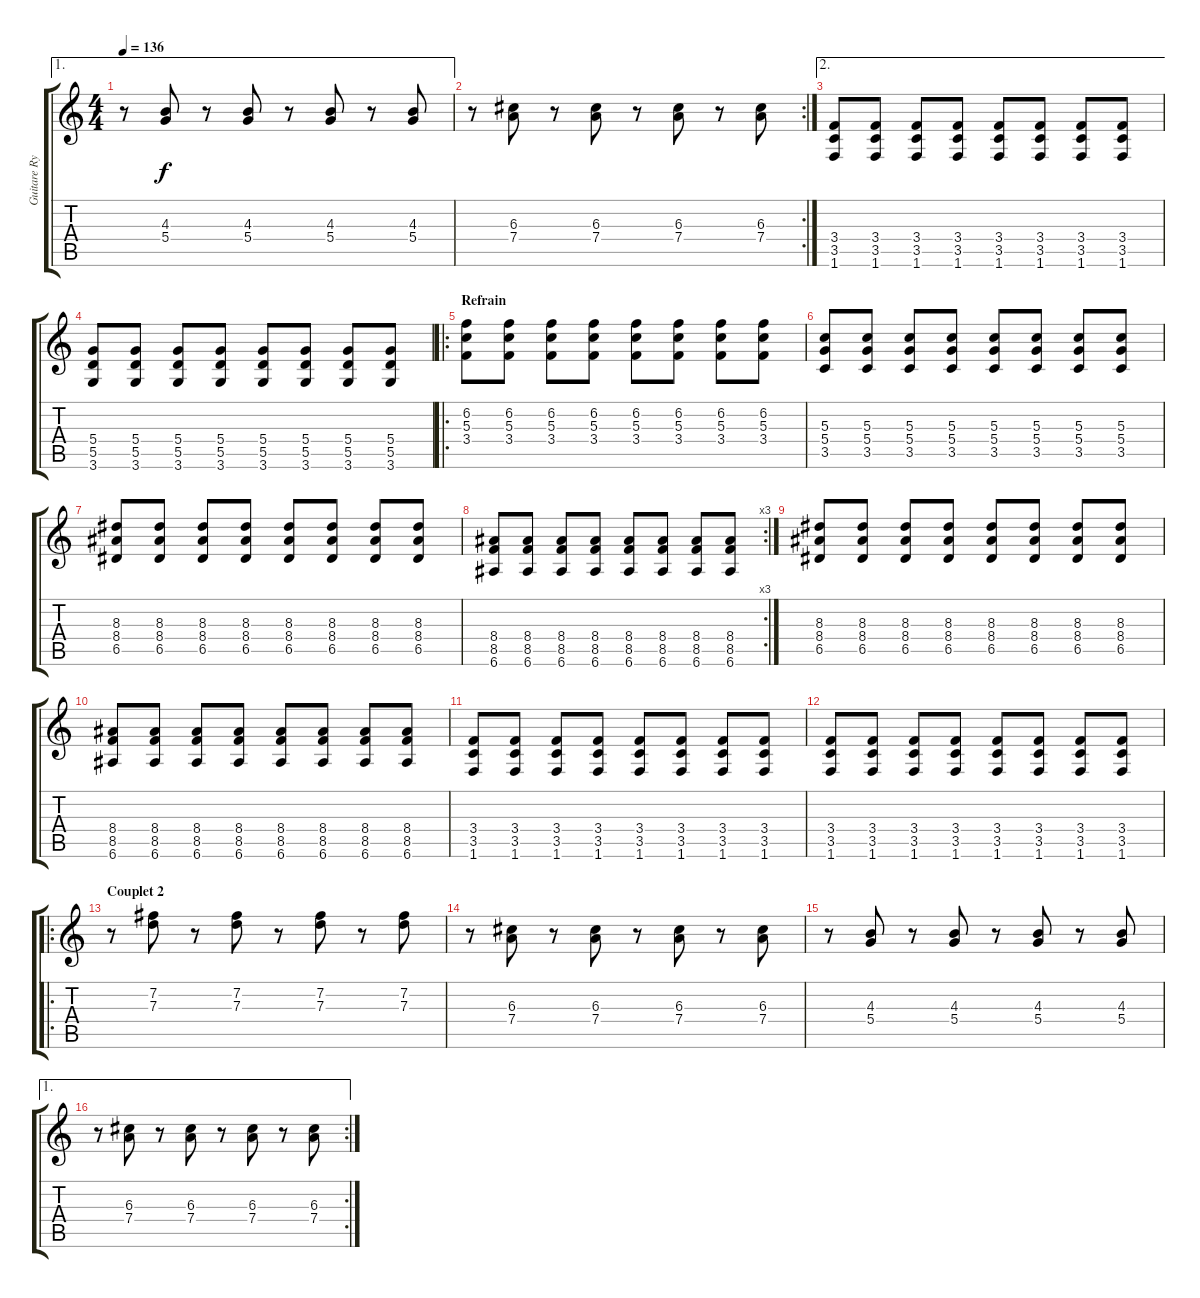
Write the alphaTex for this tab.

\track ("Guitare Rythmique" "Guitare Ry") {instrument distortionguitar}
\staff {score tabs}
\tuning (E4 B3 G3 D3 A2 E2) {hide}
\ae 1
\ts (4 4)
\tempo 136
\clef g2
\ks c
r.8{dy f} (4.3 5.4).8 r.8 (4.3 5.4).8 r.8 (4.3 5.4).8 r.8 (4.3 5.4).8 |
\rc 2
r.8 (6.3 7.4).8 r.8 (6.3 7.4).8 r.8 (6.3 7.4).8 r.8 (6.3 7.4).8 |
\ae 2
(3.4 3.5 1.6).8{volume 10 instrument distortionguitar} (3.4 3.5 1.6).8 (3.4 3.5 1.6).8 (3.4 3.5 1.6).8 (3.4 3.5 1.6).8 (3.4 3.5 1.6).8 (3.4 3.5 1.6).8 (3.4 3.5 1.6).8 |
(5.4 5.5 3.6).8 (5.4 5.5 3.6).8 (5.4 5.5 3.6).8 (5.4 5.5 3.6).8 (5.4 5.5 3.6).8 (5.4 5.5 3.6).8 (5.4 5.5 3.6).8 (5.4 5.5 3.6).8 |
\ro
\section ("" "Refrain")
(6.2 5.3 3.4).8 (6.2 5.3 3.4).8 (6.2 5.3 3.4).8 (6.2 5.3 3.4).8 (6.2 5.3 3.4).8 (6.2 5.3 3.4).8 (6.2 5.3 3.4).8 (6.2 5.3 3.4).8 |
(5.3 5.4 3.5).8 (5.3 5.4 3.5).8 (5.3 5.4 3.5).8 (5.3 5.4 3.5).8 (5.3 5.4 3.5).8 (5.3 5.4 3.5).8 (5.3 5.4 3.5).8 (5.3 5.4 3.5).8 |
(8.3 8.4 6.5).8 (8.3 8.4 6.5).8 (8.3 8.4 6.5).8 (8.3 8.4 6.5).8 (8.3 8.4 6.5).8 (8.3 8.4 6.5).8 (8.3 8.4 6.5).8 (8.3 8.4 6.5).8 |
\rc 3
(8.4 8.5 6.6).8 (8.4 8.5 6.6).8 (8.4 8.5 6.6).8 (8.4 8.5 6.6).8 (8.4 8.5 6.6).8 (8.4 8.5 6.6).8 (8.4 8.5 6.6).8 (8.4 8.5 6.6).8 |
(8.3 8.4 6.5).8 (8.3 8.4 6.5).8 (8.3 8.4 6.5).8 (8.3 8.4 6.5).8 (8.3 8.4 6.5).8 (8.3 8.4 6.5).8 (8.3 8.4 6.5).8 (8.3 8.4 6.5).8 |
(8.4 8.5 6.6).8 (8.4 8.5 6.6).8 (8.4 8.5 6.6).8 (8.4 8.5 6.6).8 (8.4 8.5 6.6).8 (8.4 8.5 6.6).8 (8.4 8.5 6.6).8 (8.4 8.5 6.6).8 |
(3.4 3.5 1.6).8 (3.4 3.5 1.6).8 (3.4 3.5 1.6).8 (3.4 3.5 1.6).8 (3.4 3.5 1.6).8 (3.4 3.5 1.6).8 (3.4 3.5 1.6).8 (3.4 3.5 1.6).8 |
(3.4 3.5 1.6).8 (3.4 3.5 1.6).8 (3.4 3.5 1.6).8 (3.4 3.5 1.6).8 (3.4 3.5 1.6).8 (3.4 3.5 1.6).8 (3.4 3.5 1.6).8 (3.4 3.5 1.6).8 |
\ro
\section ("" "Couplet 2")
r.8{volume 7 instrument electricguitarclean} (7.2 7.3).8 r.8 (7.2 7.3).8 r.8 (7.2 7.3).8 r.8 (7.2 7.3).8 |
r.8 (6.3 7.4).8 r.8 (6.3 7.4).8 r.8 (6.3 7.4).8 r.8 (6.3 7.4).8 |
r.8 (4.3 5.4).8 r.8 (4.3 5.4).8 r.8 (4.3 5.4).8 r.8 (4.3 5.4).8 |
\ae 1
\rc 2
r.8 (6.3 7.4).8 r.8 (6.3 7.4).8 r.8 (6.3 7.4).8 r.8 (6.3 7.4).8
